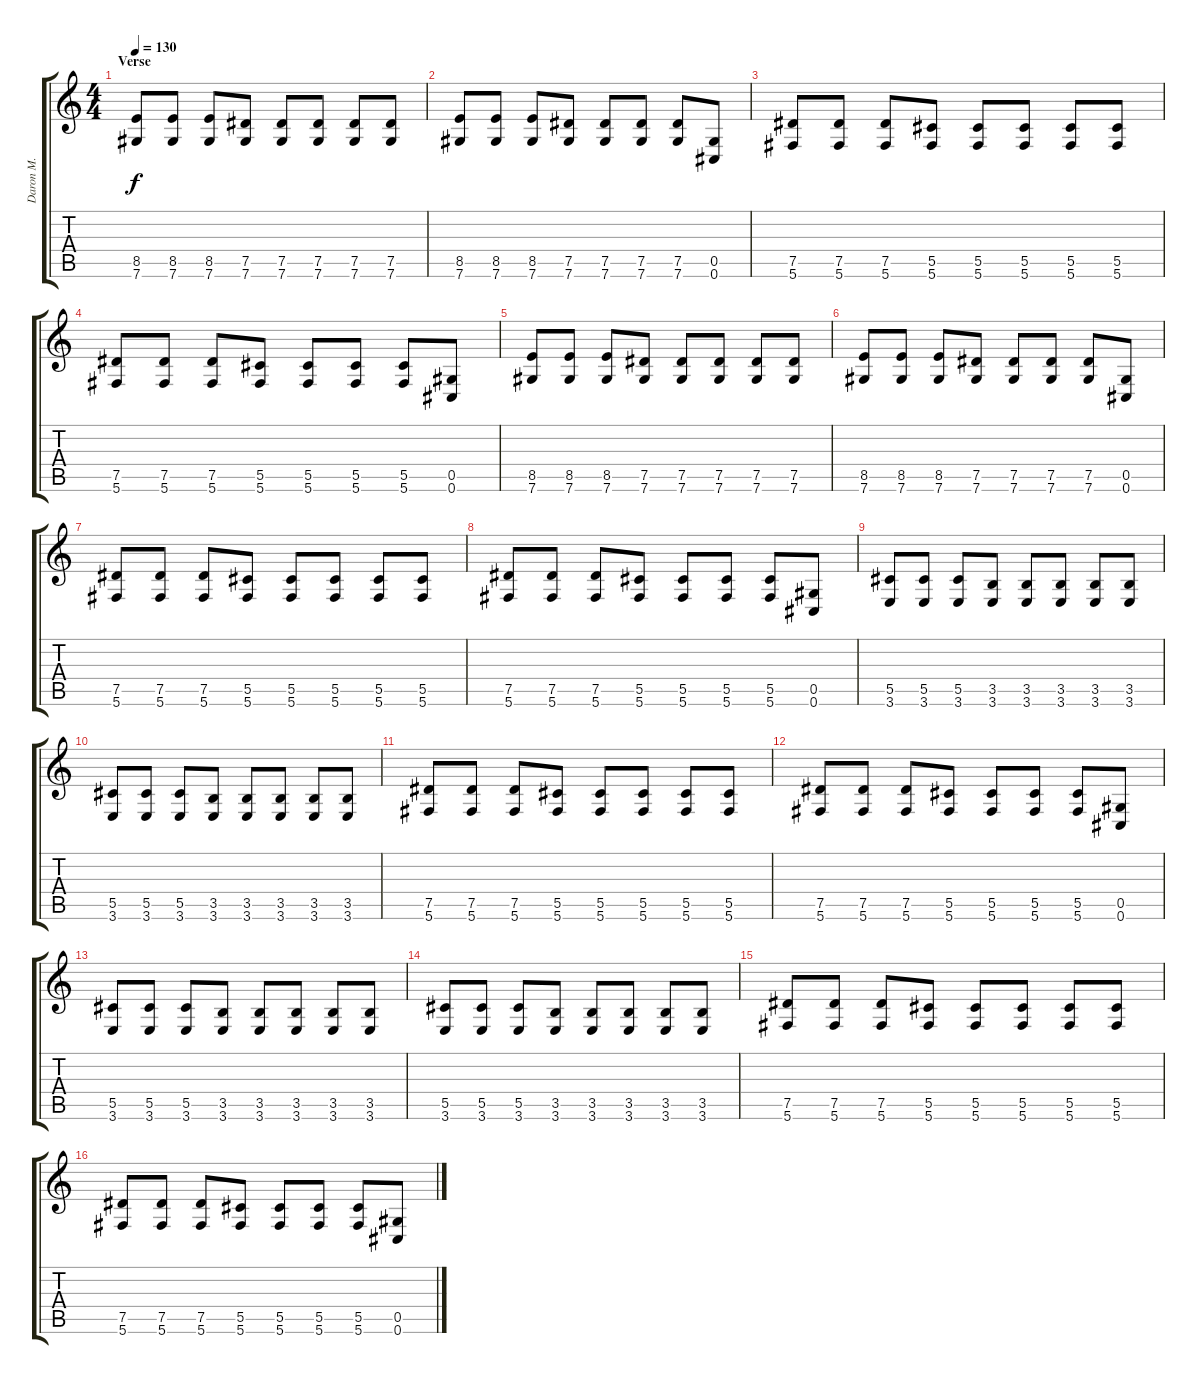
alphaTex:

\track ("Daron M." "Daron M.") {instrument electricguitarmuted}
\staff {score tabs}
\tuning (Eb4 Bb3 Gb3 Db3 Ab2 Db2) {hide}
\ts (4 4)
\section ("" "Verse")
\tempo 130
\clef g2
\ks c
(8.5 7.6).8{dy f} (8.5 7.6).8 (8.5 7.6).8 (7.5 7.6).8 (7.5 7.6).8 (7.5 7.6).8 (7.5 7.6).8 (7.5 7.6).8 |
(8.5 7.6).8 (8.5 7.6).8 (8.5 7.6).8 (7.5 7.6).8 (7.5 7.6).8 (7.5 7.6).8 (7.5 7.6).8 (0.5 0.6).8 |
(7.5 5.6).8 (7.5 5.6).8 (7.5 5.6).8 (5.5 5.6).8 (5.5 5.6).8 (5.5 5.6).8 (5.5 5.6).8 (5.5 5.6).8 |
(7.5 5.6).8 (7.5 5.6).8 (7.5 5.6).8 (5.5 5.6).8 (5.5 5.6).8 (5.5 5.6).8 (5.5 5.6).8 (0.5 0.6).8 |
(8.5 7.6).8 (8.5 7.6).8 (8.5 7.6).8 (7.5 7.6).8 (7.5 7.6).8 (7.5 7.6).8 (7.5 7.6).8 (7.5 7.6).8 |
(8.5 7.6).8 (8.5 7.6).8 (8.5 7.6).8 (7.5 7.6).8 (7.5 7.6).8 (7.5 7.6).8 (7.5 7.6).8 (0.5 0.6).8 |
(7.5 5.6).8 (7.5 5.6).8 (7.5 5.6).8 (5.5 5.6).8 (5.5 5.6).8 (5.5 5.6).8 (5.5 5.6).8 (5.5 5.6).8 |
(7.5 5.6).8 (7.5 5.6).8 (7.5 5.6).8 (5.5 5.6).8 (5.5 5.6).8 (5.5 5.6).8 (5.5 5.6).8 (0.5 0.6).8 |
(5.5 3.6).8 (5.5 3.6).8 (5.5 3.6).8 (3.5 3.6).8 (3.5 3.6).8 (3.5 3.6).8 (3.5 3.6).8 (3.5 3.6).8 |
(5.5 3.6).8 (5.5 3.6).8 (5.5 3.6).8 (3.5 3.6).8 (3.5 3.6).8 (3.5 3.6).8 (3.5 3.6).8 (3.5 3.6).8 |
(7.5 5.6).8 (7.5 5.6).8 (7.5 5.6).8 (5.5 5.6).8 (5.5 5.6).8 (5.5 5.6).8 (5.5 5.6).8 (5.5 5.6).8 |
(7.5 5.6).8 (7.5 5.6).8 (7.5 5.6).8 (5.5 5.6).8 (5.5 5.6).8 (5.5 5.6).8 (5.5 5.6).8 (0.5 0.6).8 |
(5.5 3.6).8 (5.5 3.6).8 (5.5 3.6).8 (3.5 3.6).8 (3.5 3.6).8 (3.5 3.6).8 (3.5 3.6).8 (3.5 3.6).8 |
(5.5 3.6).8 (5.5 3.6).8 (5.5 3.6).8 (3.5 3.6).8 (3.5 3.6).8 (3.5 3.6).8 (3.5 3.6).8 (3.5 3.6).8 |
(7.5 5.6).8 (7.5 5.6).8 (7.5 5.6).8 (5.5 5.6).8 (5.5 5.6).8 (5.5 5.6).8 (5.5 5.6).8 (5.5 5.6).8 |
(7.5 5.6).8 (7.5 5.6).8 (7.5 5.6).8 (5.5 5.6).8 (5.5 5.6).8 (5.5 5.6).8 (5.5 5.6).8 (0.5 0.6).8
